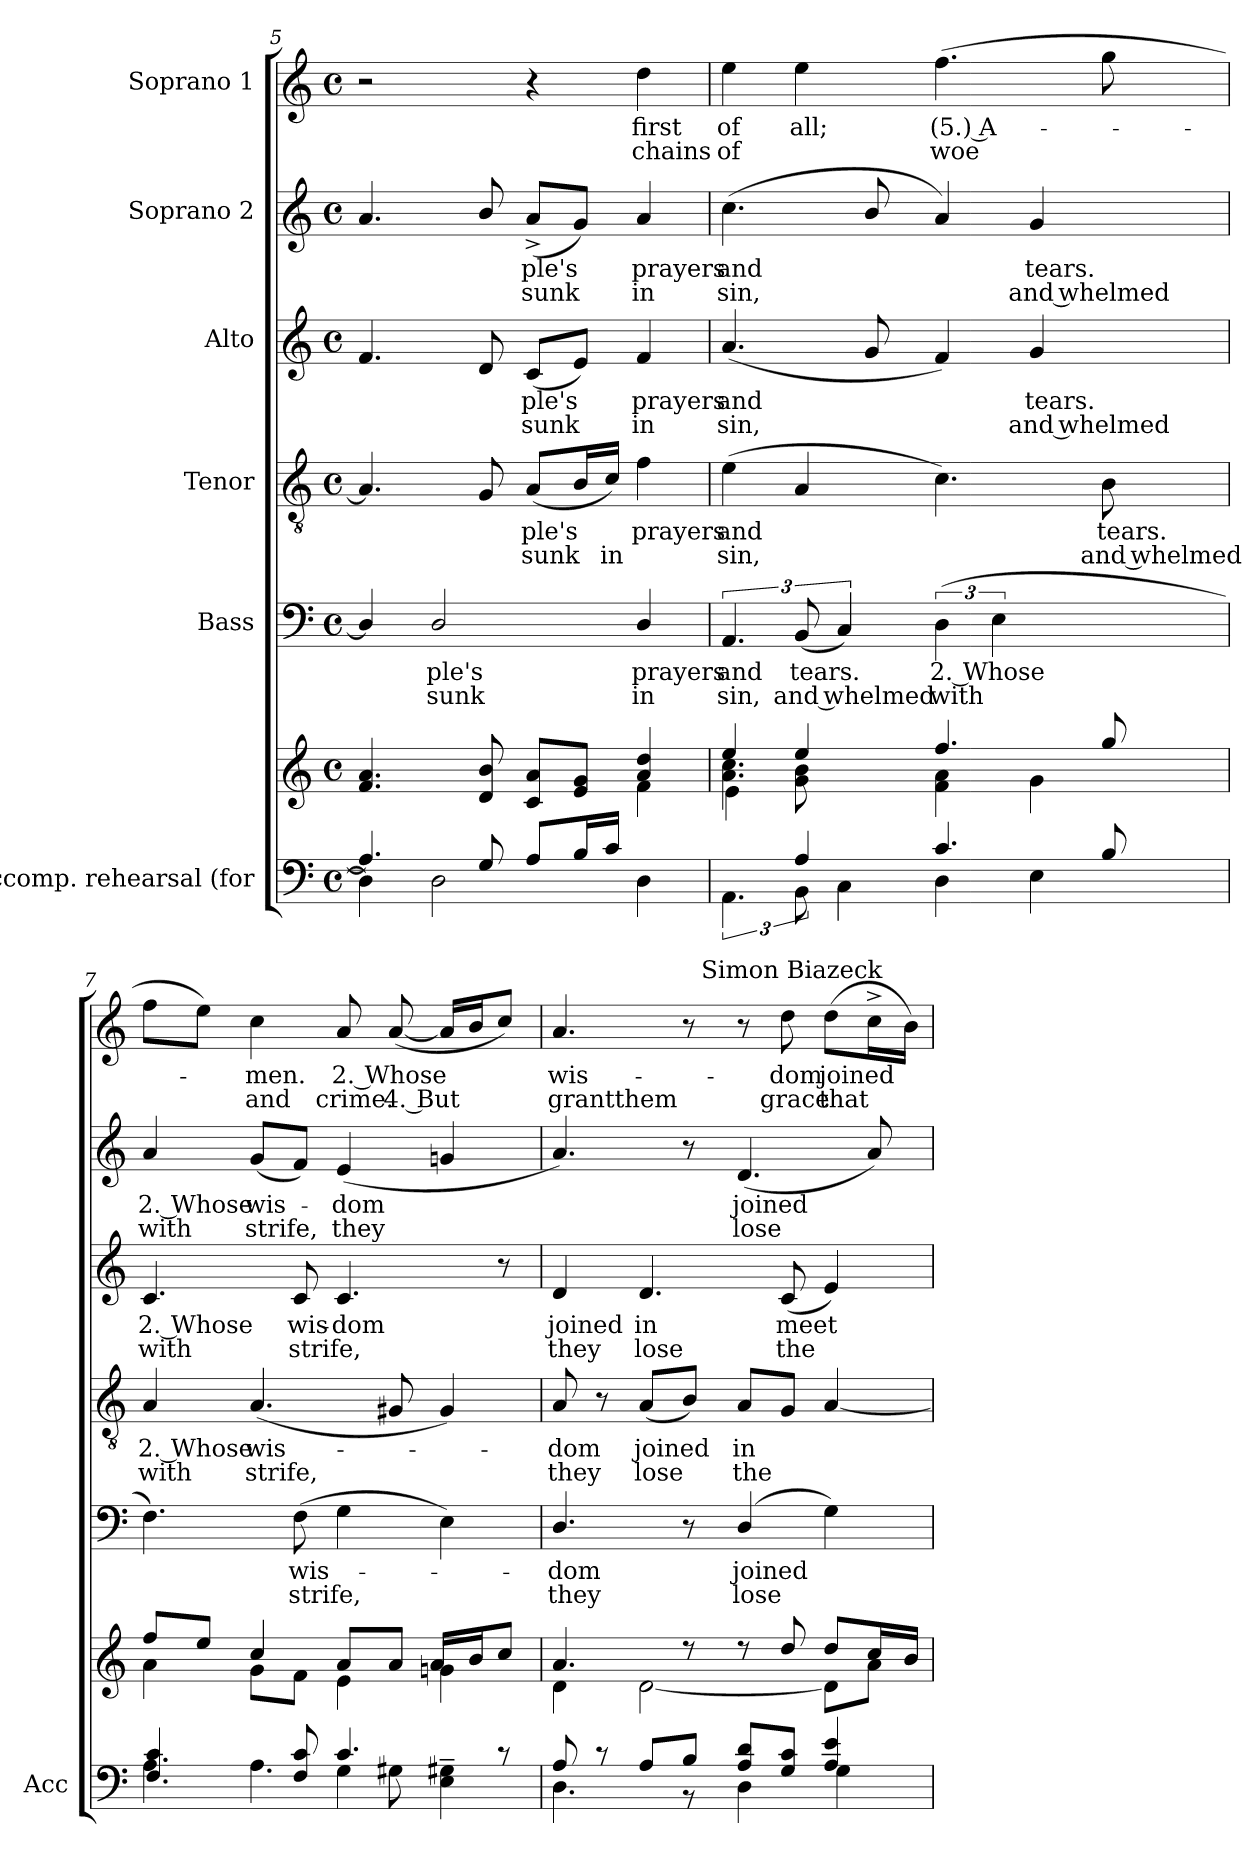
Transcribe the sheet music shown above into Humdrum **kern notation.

**kern	**kern	**kern	**text	**text	**kern	**text	**text	**kern	**text	**text	**kern	**text	**text	**kern	**text	**text
*part6	*part6	*part5	*part5	*part5	*part4	*part4	*part4	*part3	*part3	*part3	*part2	*part2	*part2	*part1	*part1	*part1
*staff7	*staff6	*staff5	*staff5	*staff5	*staff4	*staff4	*staff4	*staff3	*staff3	*staff3	*staff2	*staff2	*staff2	*staff1	*staff1	*staff1
*I"Accomp. rehearsal (for	*	*I"Bass	*	*	*I"Tenor	*	*	*I"Alto	*	*	*I"Soprano 2	*	*	*I"Soprano 1	*	*
*I'Acc	*	*	*	*	*	*	*	*	*	*	*	*	*	*	*	*
*clefF4	*clefG2	*clefF4	*	*	*clefGv2	*	*	*clefG2	*	*	*clefG2	*	*	*clefG2	*	*
*k[]	*k[]	*k[]	*	*	*k[]	*	*	*k[]	*	*	*k[]	*	*	*k[]	*	*
*C:	*C:	*C:	*	*	*C:	*	*	*C:	*	*	*C:	*	*	*C:	*	*
*M4/4	*M4/4	*M4/4	*	*	*M4/4	*	*	*M4/4	*	*	*M4/4	*	*	*M4/4	*	*
*met(c)	*met(c)	*met(c)	*	*	*met(c)	*	*	*met(c)	*	*	*met(c)	*	*	*met(c)	*	*
=5	=5	=5	=5	=5	=5	=5	=5	=5	=5	=5	=5	=5	=5	=5	=5	=5
*^	*^	*	*	*	*	*	*	*	*	*	*	*	*	*	*	*
4.A/]	4D\]	4.f/ 4.a/	2.ryy	4D/]	.	.	4.A/]	.	.	4.f/	.	.	4.a/	.	.	2r	.	.
!	!	!	!	!	!LO:LY:b	!LO:LY:b	!	!	!	!	!	!	!	!	!	!	!	!
.	2D\	.	.	2D/	-ple's	sunk	.	.	.	.	.	.	.	.	.	.	.	.
8G/	.	8d/ 8b/	.	.	.	.	8G/	.	.	8d/	.	.	8b/	.	.	.	.	.
!	!	!	!	!	!	!	!	!LO:LY:b	!LO:LY:b	!	!LO:LY:b	!LO:LY:b	!	!LO:LY:b	!LO:LY:b	!	!	!
8A/L	.	8c/ 8a/L	.	.	.	.	(<8A/L	-ple's	sunk	(<8c/L	-ple's	sunk	(<8a^</L	-ple's	sunk	4r	.	.
16B/L	.	8e/ 8g/J	.	.	.	.	16B/L	.	.	8e/J)	.	.	8g/J)	.	.	.	.	.
!	!	!	!	!	!	!	!	!	!LO:LY:b	!	!	!	!	!	!	!	!	!
16c/JJ	.	.	.	.	.	.	16c/JJ)	.	in	.	.	.	.	.	.	.	.	.
!	!	!	!	!	!LO:LY:b	!LO:LY:b	!	!LO:LY:b	!	!	!LO:LY:b	!LO:LY:b	!	!LO:LY:b	!LO:LY:b	!	!LO:LY:b:rj	!LO:LY:b:rj
4ryy	4D\	4a/ 4dd/	4f\	4D/	prayers	in	4f\	prayers	.	4f/	prayers	in	4a/	prayers	in	4dd\	first	chains
=6	=6	=6	=6	=6	=6	=6	=6	=6	=6	=6	=6	=6	=6	=6	=6	=6	=6	=6
*	*^	*	*^	*	*	*	*	*	*	*	*	*	*	*	*	*	*	*
!	!	!	!	!	!	!	!LO:LY:b	!LO:LY:b	!	!LO:LY:b	!LO:LY:b	!	!LO:LY:b	!LO:LY:b	!	!LO:LY:b	!LO:LY:b	!	!LO:LY:b	!LO:LY:b
6.AA\	4ryy	2ryy	4.a\ 4.cc\	4ee/	4e\	6.AA/	and	sin,	(>4e\	and	sin,	(<4.a/	and	sin,	(>4.cc\	and	sin,	4ee\	of	of
*	*Xtuplet	*	*	*	*	*	*	*	*	*	*	*	*	*	*	*	*	*	*	*
!	!	!	!	!	!	!	!LO:LY:b	!LO:LY:b	!	!	!	!	!	!	!	!	!	!	!LO:LY:b	!
6A/	12BB\	.	.	8g\ 8b\	4ee/	(<12BB/	tears.	and whelmed	4A/	.	.	.	.	.	.	.	.	4ee\	all;	.
.	6C\	.	.	.	.	6C/)	.	.	.	.	.	.	.	.	.	.	.	.	.	.
.	.	.	2ryy	8ryy	.	.	.	.	.	.	.	8g/	.	.	8b/	.	.	.	.	.
12%7ryy	.	.	.	.	.	.	.	.	.	.	.	.	.	.	.	.	.	.	.	.
!	!	!	!	!	!	!	!LO:LY:b	!LO:LY:b	!	!	!	!	!	!	!	!	!	!	!LO:LY:b	!LO:LY:b
.	4.c/	4D\	.	4f\ 4a\	4.ff/	(>6D\	2. Whose	with	4.c\)	.	.	4f/)	.	.	4a/)	.	.	(>4.ff\	(5.) A-	woe
.	.	.	.	.	.	6E\	.	.	.	.	.	.	.	.	.	.	.	.	.	.
!	!	!	!	!	!	!	!	!	!	!	!	!	!LO:LY:b	!LO:LY:b	!	!LO:LY:b	!LO:LY:b	!	!	!
.	.	4E\	.	4g\	.	.	.	.	.	.	.	4g/	tears.	and whelmed	4g/	tears.	and whelmed	.	.	.
.	.	.	.	.	.	6ryy	.	.	.	.	.	.	.	.	.	.	.	.	.	.
!	!	!	!	!	!	!	!	!	!	!LO:LY:b	!LO:LY:b	!	!	!	!	!	!	!	!	!
.	8B/	.	8ryy	.	8gg/	.	.	.	8B\	tears.	and whelmed	.	.	.	.	.	.	8gg\	.	.
=7	=7	=7	=7	=7	=7	=7	=7	=7	=7	=7	=7	=7	=7	=7	=7	=7	=7	=7	=7	=7
!	!	!	!	!	!	!	!	!	!	!LO:LY:b	!LO:LY:b	!	!LO:LY:b	!LO:LY:b	!	!LO:LY:b	!LO:LY:b	!	!	!
*	*	*	*	*v	*v	*	*	*	*	*	*	*	*	*	*	*	*	*	*	*
4A\	4.F/ 4.c/	2ryy	4a\	8ff/L	4.F\)	.	.	4A/	2. Whose	with	4.c/	2. Whose	with	4a/	2. Whose	with	8ff\L	.	.
.	.	.	.	8ee/J	.	.	.	.	.	.	.	.	.	.	.	.	8ee\J)	.	.
!	!	!	!	!	!	!	!	!	!LO:LY:b	!LO:LY:b	!	!	!	!	!LO:LY:b	!LO:LY:b	!	!LO:LY:b	!LO:LY:b
4.A\	.	.	4cc/	8g\L	.	.	.	(<4.A/	wis-	strife,	.	.	.	(<8g/L	wis-	strife,	4cc\	-men.	and
!	!	!	!	!	!	!LO:LY:b	!LO:LY:b	!	!	!	!	!LO:LY:b	!LO:LY:b	!	!	!	!	!	!
.	8F/ 8c/	.	.	8f\J	(>8F\	wis-	strife,	.	.	.	8c/	wis-	strife,	8f/J)	.	.	.	.	.
!	!	!	!	!	!	!	!	!	!	!	!	!LO:LY:b	!	!	!LO:LY:b	!LO:LY:b	!	!LO:LY:b	!LO:LY:b
.	4G\	4.c/	8a/L	4e\	4G\	.	.	.	.	.	4.c/	-dom	.	(<4e/	-dom	they	8a/	2. Whose	crime.
!	!	!	!	!	!	!	!	!	!	!	!	!	!	!	!	!	!	!	!LO:LY:b
8G#X\	.	.	8a/J	.	.	.	.	8G#X/	.	.	.	.	.	.	.	.	(<[<8a/	.	4. But
4E\~< 4G#X\~<	4ryy	.	4gn\	16a/LL	4E\)	.	.	4G#/)	.	.	.	.	.	4gn/	.	.	16a/LL]	.	.
.	.	.	.	16b/J	.	.	.	.	.	.	.	.	.	.	.	.	16b/J	.	.
.	.	8rc	.	8cc/J	.	.	.	.	.	.	8r	.	.	.	.	.	8cc/J)	.	.
=8	=8	=8	=8	=8	=8	=8	=8	=8	=8	=8	=8	=8	=8	=8	=8	=8	=8	=8	=8
!	!	!	!	!	!	!LO:LY:b	!LO:LY:b	!	!LO:LY:b	!LO:LY:b	!	!LO:LY:b	!LO:LY:b	!	!	!	!	!LO:LY:b	!LO:LY:b
*	*v	*v	*	*	*	*	*	*	*	*	*	*	*	*	*	*	*^	*	*
8A/	4.D\	4.a/	4d\	4.D/	-dom	they	8A/	-dom	they	4d/	joined	they	4.a/)	.	.	4.a/	4ryy	wis-	grantthem
8rc	.	.	.	.	.	.	8r	.	.	.	.	.	.	.	.	.	.	.	.
!	!	!	!	!	!	!	!	!LO:LY:b	!LO:LY:b	!	!LO:LY:b	!LO:LY:b	!	!	!	!	!	!	!
8A/L	.	.	[<2d\	.	.	.	(<8A/L	joined	lose	4.d/	in	lose	.	.	.	.	8ryy	.	.
8B/J	8rBB	8rdd	.	8r	.	.	8B/J)	.	.	.	.	.	8r	.	.	8r	32ryy	.	.
!	!	!	!	!	!	!	!	!	!	!	!	!	!	!	!	!	!LO:TX:a:t=Simon Biazeck	!	!
.	.	.	.	.	.	.	.	.	.	.	.	.	.	.	.	.	2ryy	.	.
!	!	!	!	!	!LO:LY:b	!LO:LY:b	!	!LO:LY:b	!LO:LY:b	!	!	!	!	!LO:LY:b	!LO:LY:b	!	!	!	!
8A/ 8d/L	4D\	8rdd	.	(<4D/	joined	lose	8A/L	in	the	.	.	.	(<4.d/	joined	lose	8r	.	.	.
!	!	!	!	!	!	!	!	!	!	!	!LO:LY:b	!LO:LY:b	!	!	!	!	!	!LO:LY:b	!LO:LY:b
8G/ 8c/J	.	8dd/	.	.	.	.	8G/J	.	.	(<8c/	meet	the	.	.	.	8dd\	.	-dom	grace
!	!	!	!	!	!	!	!	!	!	!	!	!	!	!	!	!	!	!LO:LY:b	!LO:LY:b
4A/ 4e/	4G\	8dd/L	8d\L]	4G\)	.	.	[>4A/	.	.	4e/)	.	.	.	.	.	(>8dd\L	.	joined	that
.	.	16cc/L	8a\J	.	.	.	.	.	.	.	.	.	8a/)	.	.	16cc^>\L	.	.	.
.	.	.	.	.	.	.	.	.	.	.	.	.	.	.	.	.	16.ryy	.	.
.	.	16b/JJ	.	.	.	.	.	.	.	.	.	.	.	.	.	16b\JJ)	.	.	.
*v	*v	*	*	*	*	*	*	*	*	*	*	*	*	*	*	*v	*v	*	*
*	*v	*v	*	*	*	*	*	*	*	*	*	*	*	*	*	*	*
=	=	=	=	=	=	=	=	=	=	=	=	=	=	=	=	=
*-	*-	*-	*-	*-	*-	*-	*-	*-	*-	*-	*-	*-	*-	*-	*-	*-
